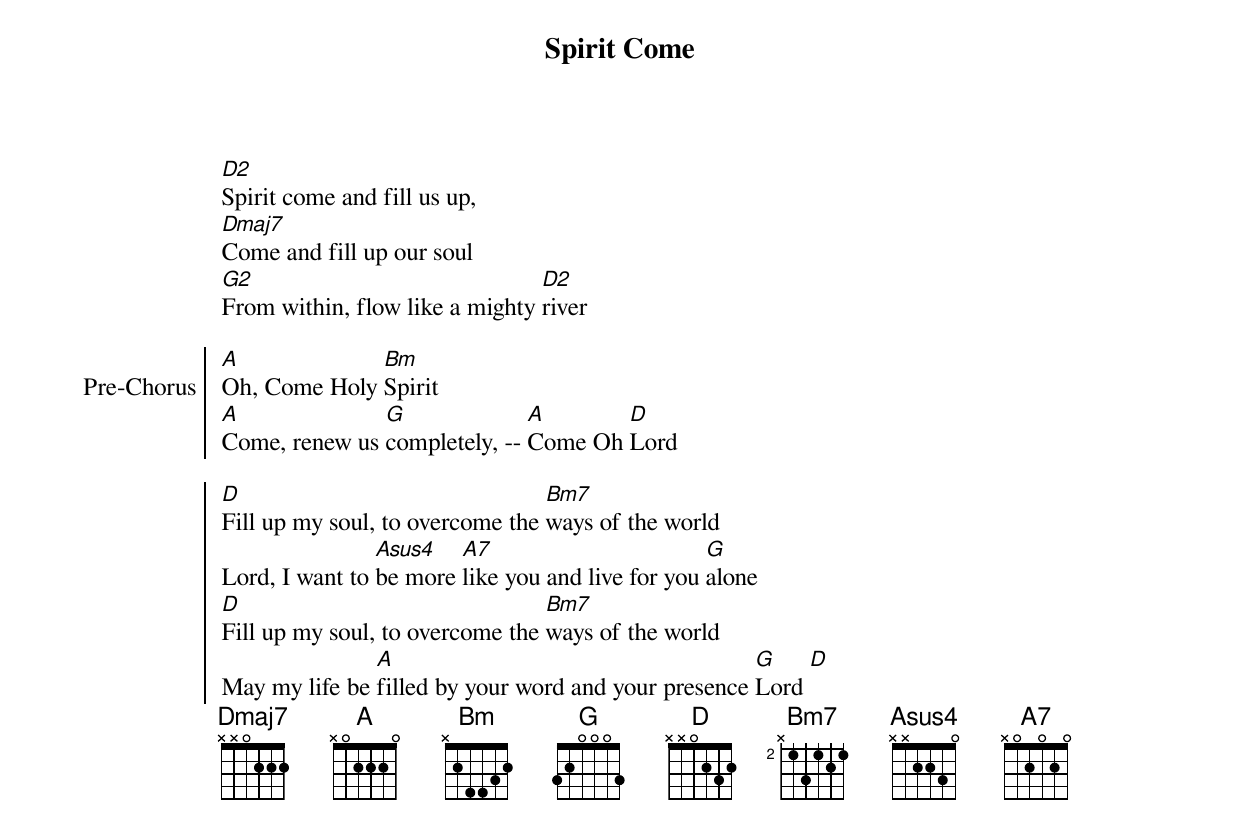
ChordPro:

{title: Spirit Come}
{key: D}
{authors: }
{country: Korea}
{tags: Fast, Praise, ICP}
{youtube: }
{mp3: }

{sov}
[D2]Spirit come and fill us up,
[Dmaj7]Come and fill up our soul
[G2]From within, flow like a mighty [D2]river

{eov}
{soc Pre-Chorus}
[A]Oh, Come Holy [Bm]Spirit
[A]Come, renew us [G]completely, -- [A]Come Oh [D]Lord

{eoc}
{soc}
[D]Fill up my soul, to overcome the [Bm7]ways of the world
Lord, I want to [Asus4]be more [A7]like you and live for you [G]alone
[D]Fill up my soul, to overcome the [Bm7]ways of the world
May my life be [A]filled by your word and your presence [G]Lord [D]
{eoc}
